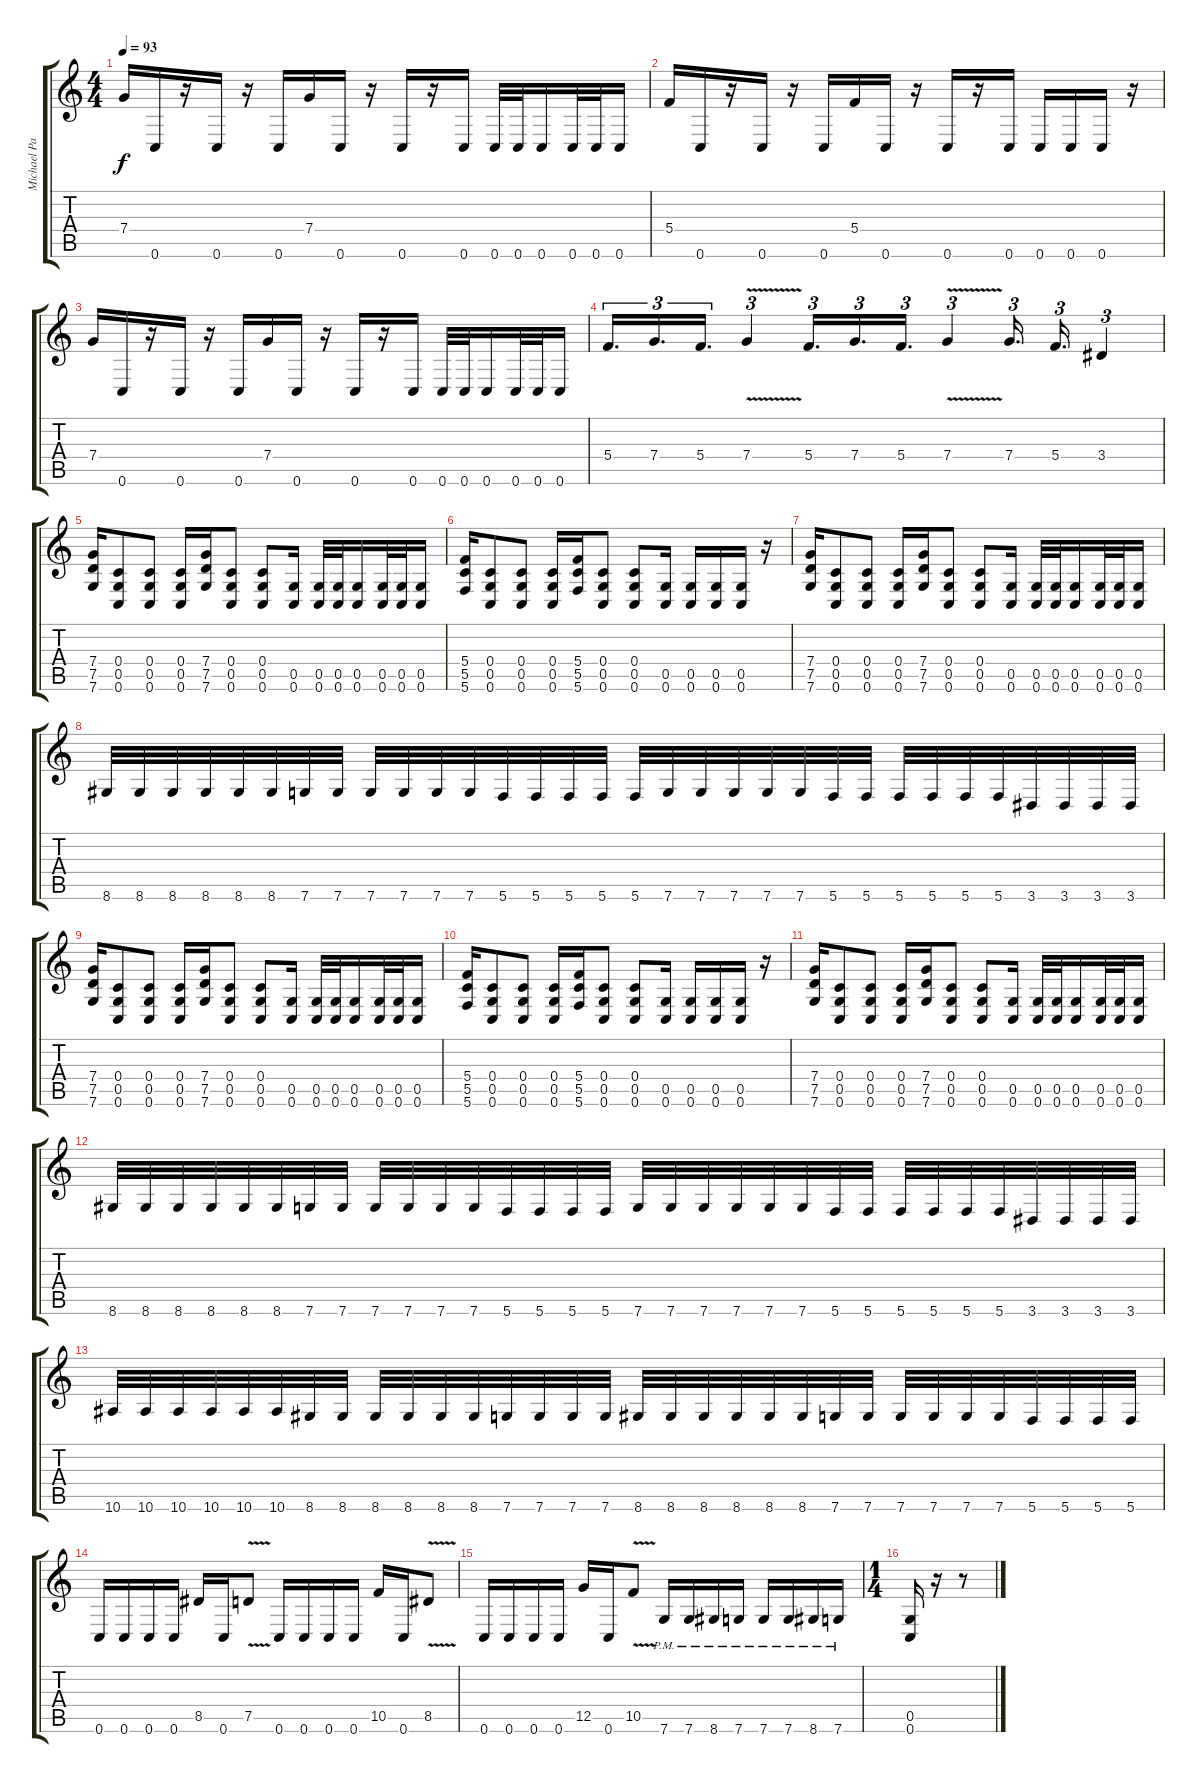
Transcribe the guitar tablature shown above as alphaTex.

\track ("Michael Padget" "Michael Pa") {instrument distortionguitar}
\staff {score tabs}
\tuning (D4 A3 F3 C3 G2 C2) {hide}
\ts (4 4)
\tempo 93
\clef g2
\ks c
7.4.16{dy f} 0.6.16 r.16 0.6.16 r.16 0.6.16 7.4.16 0.6.16 r.16 0.6.16 r.16 0.6.16 0.6.32 0.6.32 0.6.16 0.6.32 0.6.32 0.6.16 |
5.4.16 0.6.16 r.16 0.6.16 r.16 0.6.16 5.4.16 0.6.16 r.16 0.6.16 r.16 0.6.16 0.6.16 0.6.16 0.6.16 r.16 |
7.4.16 0.6.16 r.16 0.6.16 r.16 0.6.16 7.4.16 0.6.16 r.16 0.6.16 r.16 0.6.16 0.6.32 0.6.32 0.6.16 0.6.32 0.6.32 0.6.16 |
5.4.16{d tu (3 2)} 7.4.16{d tu (3 2)} 5.4.16{d tu (3 2)} 7.4{v}.4{tu (3 2)} 5.4.16{d tu (3 2)} 7.4.16{d tu (3 2)} 5.4.16{d tu (3 2)} 7.4{v}.4{tu (3 2)} 7.4.16{d tu (3 2)} 5.4.16{d tu (3 2)} 3.4.4{tu (3 2)} |
(7.4 7.5 7.6).16 (0.4 0.5 0.6).8 (0.4 0.5 0.6).8 (0.4 0.5 0.6).16 (7.4 7.5 7.6).16 (0.4 0.5 0.6).8 (0.4 0.5 0.6).8 (0.5 0.6).16 (0.5 0.6).32 (0.5 0.6).32 (0.5 0.6).16 (0.5 0.6).32 (0.5 0.6).32 (0.5 0.6).16 |
(5.4 5.5 5.6).16 (0.4 0.5 0.6).8 (0.4 0.5 0.6).8 (0.4 0.5 0.6).16 (5.4 5.5 5.6).16 (0.4 0.5 0.6).8 (0.4 0.5 0.6).8 (0.5 0.6).16 (0.5 0.6).16 (0.5 0.6).16 (0.5 0.6).16 r.16 |
(7.4 7.5 7.6).16 (0.4 0.5 0.6).8 (0.4 0.5 0.6).8 (0.4 0.5 0.6).16 (7.4 7.5 7.6).16 (0.4 0.5 0.6).8 (0.4 0.5 0.6).8 (0.5 0.6).16 (0.5 0.6).32 (0.5 0.6).32 (0.5 0.6).16 (0.5 0.6).32 (0.5 0.6).32 (0.5 0.6).16 |
8.6.32 8.6.32 8.6.32 8.6.32 8.6.32 8.6.32 7.6.32 7.6.32 7.6.32 7.6.32 7.6.32 7.6.32 5.6.32 5.6.32 5.6.32 5.6.32 5.6.32 7.6.32 7.6.32 7.6.32 7.6.32 7.6.32 5.6.32 5.6.32 5.6.32 5.6.32 5.6.32 5.6.32 3.6.32 3.6.32 3.6.32 3.6.32 |
(7.4 7.5 7.6).16 (0.4 0.5 0.6).8 (0.4 0.5 0.6).8 (0.4 0.5 0.6).16 (7.4 7.5 7.6).16 (0.4 0.5 0.6).8 (0.4 0.5 0.6).8 (0.5 0.6).16 (0.5 0.6).32 (0.5 0.6).32 (0.5 0.6).16 (0.5 0.6).32 (0.5 0.6).32 (0.5 0.6).16 |
(5.4 5.5 5.6).16 (0.4 0.5 0.6).8 (0.4 0.5 0.6).8 (0.4 0.5 0.6).16 (5.4 5.5 5.6).16 (0.4 0.5 0.6).8 (0.4 0.5 0.6).8 (0.5 0.6).16 (0.5 0.6).16 (0.5 0.6).16 (0.5 0.6).16 r.16 |
(7.4 7.5 7.6).16 (0.4 0.5 0.6).8 (0.4 0.5 0.6).8 (0.4 0.5 0.6).16 (7.4 7.5 7.6).16 (0.4 0.5 0.6).8 (0.4 0.5 0.6).8 (0.5 0.6).16 (0.5 0.6).32 (0.5 0.6).32 (0.5 0.6).16 (0.5 0.6).32 (0.5 0.6).32 (0.5 0.6).16 |
8.6.32 8.6.32 8.6.32 8.6.32 8.6.32 8.6.32 7.6.32 7.6.32 7.6.32 7.6.32 7.6.32 7.6.32 5.6.32 5.6.32 5.6.32 5.6.32 7.6.32 7.6.32 7.6.32 7.6.32 7.6.32 7.6.32 5.6.32 5.6.32 5.6.32 5.6.32 5.6.32 5.6.32 3.6.32 3.6.32 3.6.32 3.6.32 |
10.6.32 10.6.32 10.6.32 10.6.32 10.6.32 10.6.32 8.6.32 8.6.32 8.6.32 8.6.32 8.6.32 8.6.32 7.6.32 7.6.32 7.6.32 7.6.32 8.6.32 8.6.32 8.6.32 8.6.32 8.6.32 8.6.32 7.6.32 7.6.32 7.6.32 7.6.32 7.6.32 7.6.32 5.6.32 5.6.32 5.6.32 5.6.32 |
0.6.16 0.6.16 0.6.16 0.6.16 8.5.16 0.6.16 7.5{v}.8 0.6.16 0.6.16 0.6.16 0.6.16 10.5.16 0.6.16 8.5{v}.8 |
0.6.16 0.6.16 0.6.16 0.6.16 12.5.16 0.6.16 10.5{v}.8 7.6{pm}.16 7.6{pm}.16 8.6{pm}.16 7.6{pm}.16 7.6{pm}.16 7.6{pm}.16 8.6{pm}.16 7.6{pm}.16 |
\ts (1 4)
(0.5 0.6).16 r.16 r.8
